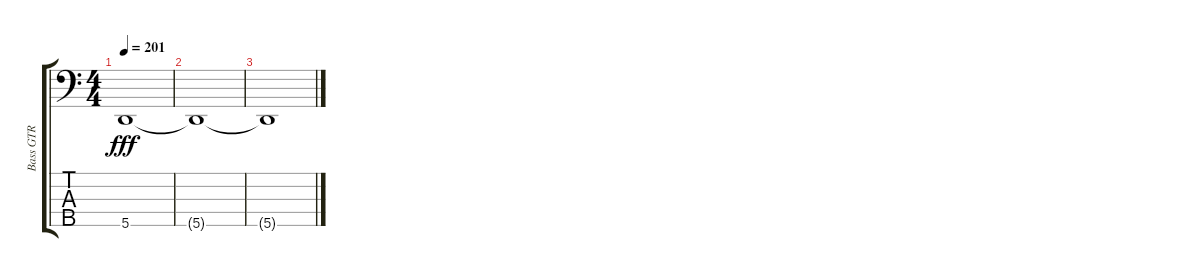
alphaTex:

\track ("Bass GTR" "Bass GTR") {instrument electricbassfinger}
\staff {score tabs}
\tuning (G2 D2 A1 E1 A0) {hide}
\ts (4 4)
\tempo 201
\clef f4
\ks aminor
5.5{t}.1{dy fff} |
5.5{t}.1 |
5.5{t}.1
